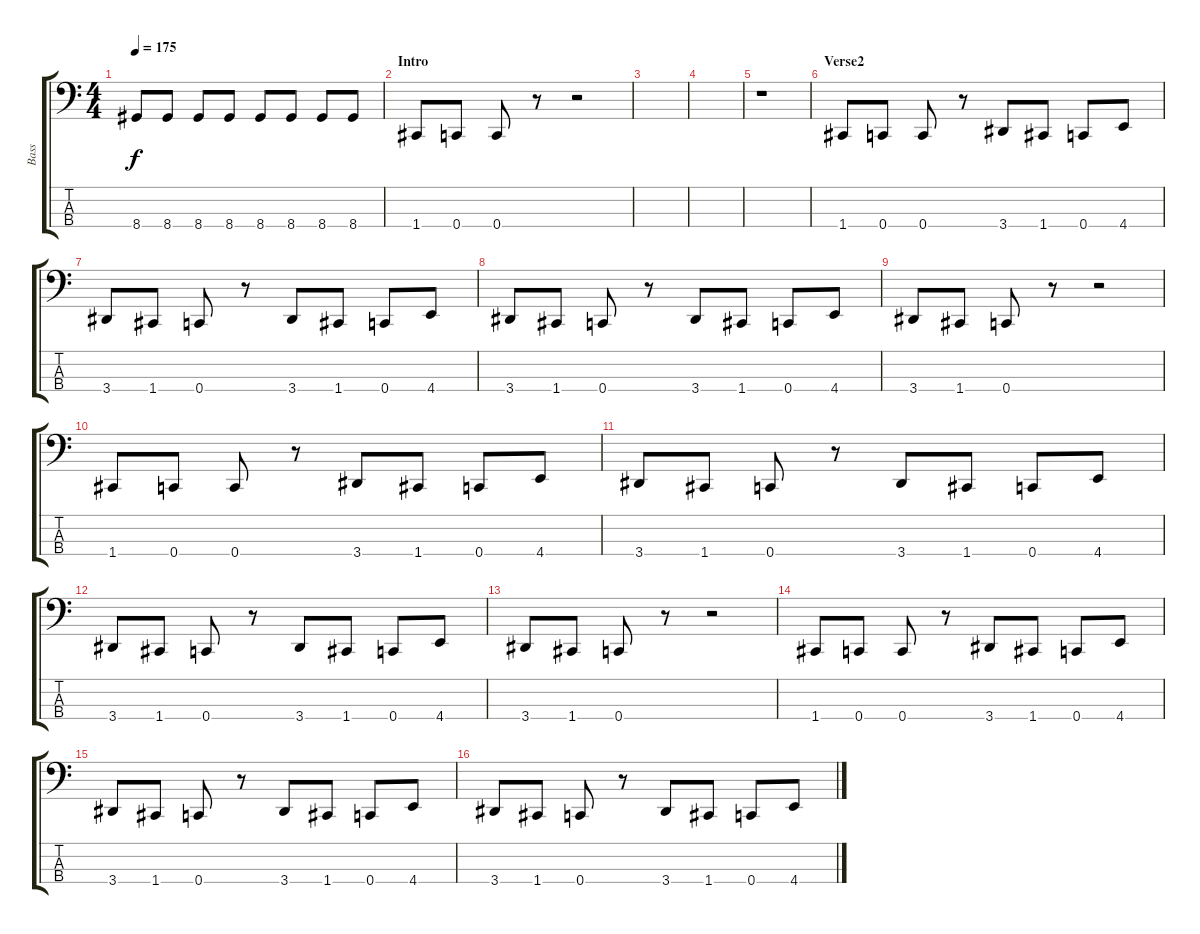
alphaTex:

\track ("Bass" "Bass") {instrument electricbassfinger}
\staff {score tabs}
\tuning (F2 C2 G1 C1) {hide}
\ts (4 4)
\tempo 175
\clef f4
\ks c
8.4.8{dy f} 8.4.8 8.4.8 8.4.8 8.4.8 8.4.8 8.4.8 8.4.8 |
\section ("" "Intro")
1.4.8 0.4.8 0.4.8 r.8 r.2 |
|
|
r.1 |
\section ("" "Verse2")
1.4.8 0.4.8 0.4.8 r.8 3.4.8 1.4.8 0.4.8 4.4.8 |
3.4.8 1.4.8 0.4.8 r.8 3.4.8 1.4.8 0.4.8 4.4.8 |
3.4.8 1.4.8 0.4.8 r.8 3.4.8 1.4.8 0.4.8 4.4.8 |
3.4.8 1.4.8 0.4.8 r.8 r.2 |
1.4.8 0.4.8 0.4.8 r.8 3.4.8 1.4.8 0.4.8 4.4.8 |
3.4.8 1.4.8 0.4.8 r.8 3.4.8 1.4.8 0.4.8 4.4.8 |
3.4.8 1.4.8 0.4.8 r.8 3.4.8 1.4.8 0.4.8 4.4.8 |
3.4.8 1.4.8 0.4.8 r.8 r.2 |
1.4.8 0.4.8 0.4.8 r.8 3.4.8 1.4.8 0.4.8 4.4.8 |
3.4.8 1.4.8 0.4.8 r.8 3.4.8 1.4.8 0.4.8 4.4.8 |
3.4.8 1.4.8 0.4.8 r.8 3.4.8 1.4.8 0.4.8 4.4.8
